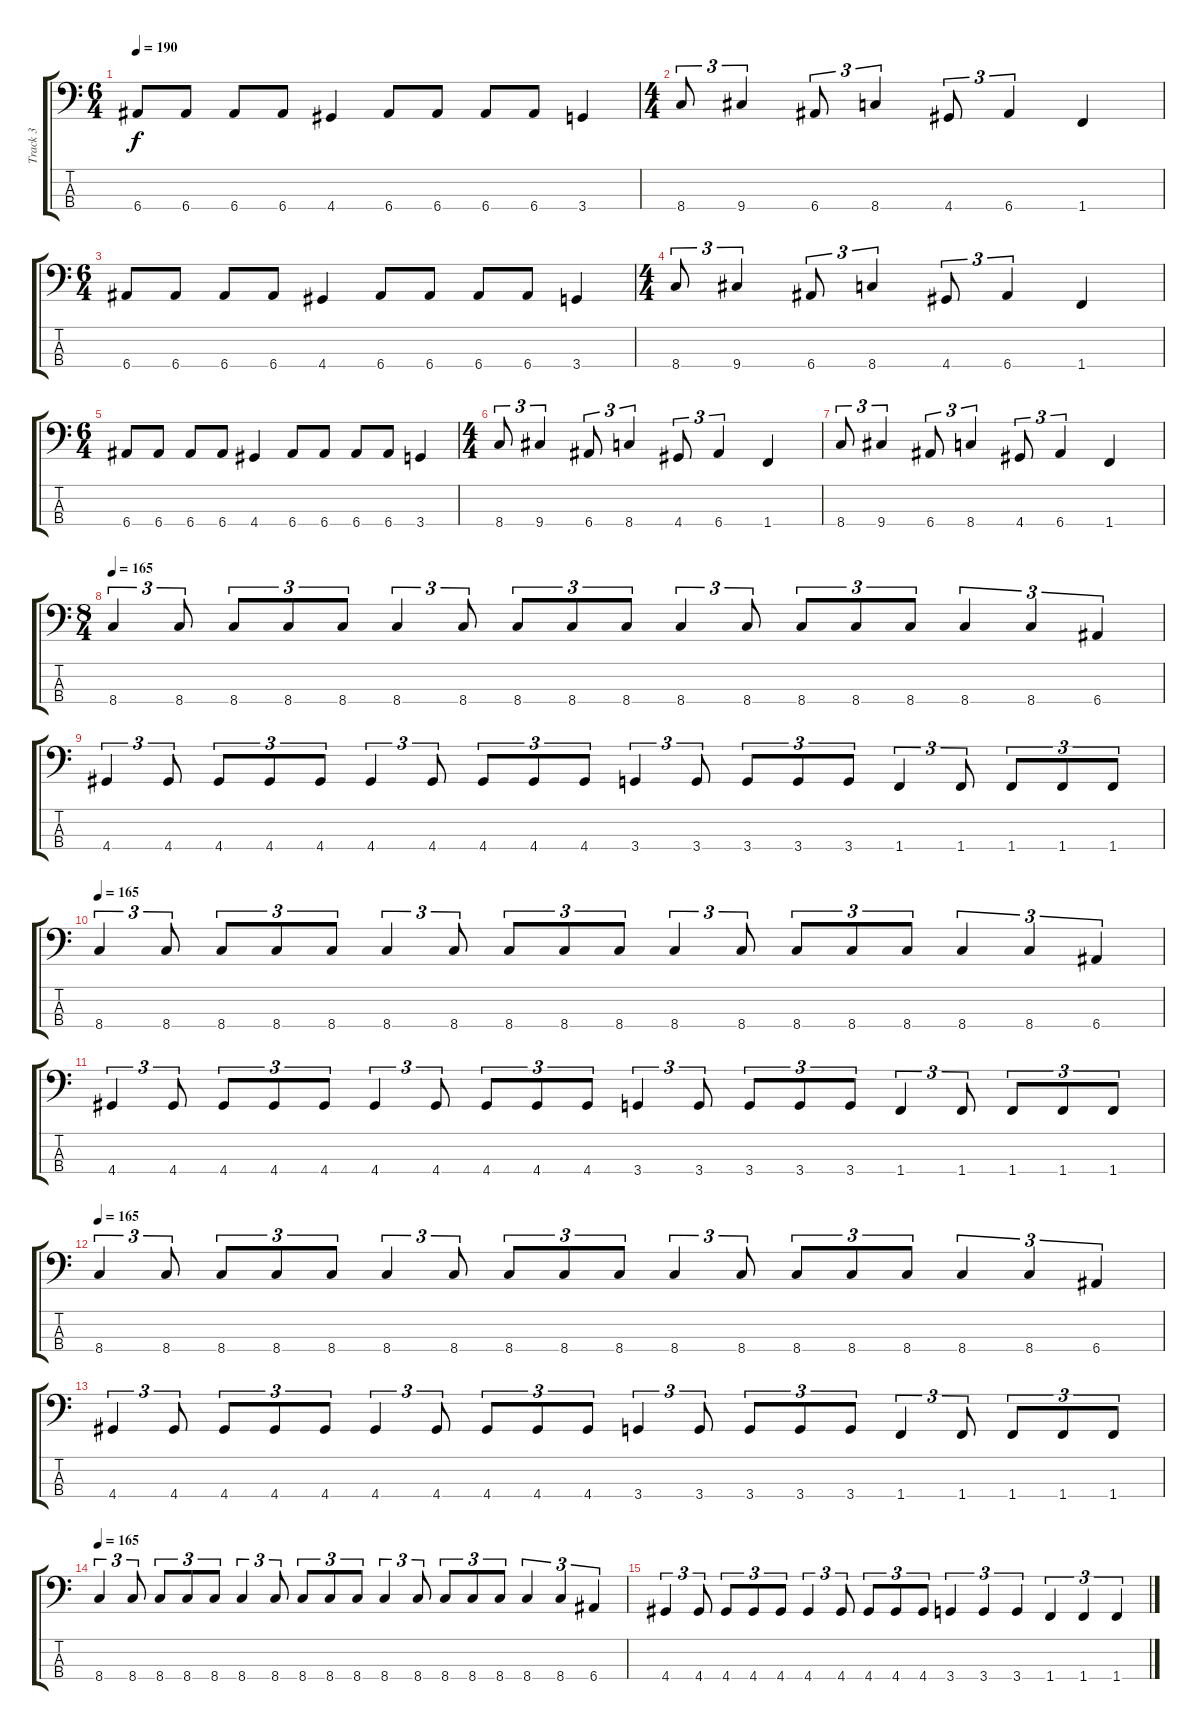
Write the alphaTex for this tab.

\track ("Track 3" "Track 3") {instrument electricbassfinger}
\staff {score tabs}
\tuning (G2 D2 A1 E1) {hide}
\ts (6 4)
\tempo 190
\clef f4
\ks c
6.4.8{dy f} 6.4.8 6.4.8 6.4.8 4.4.4 6.4.8 6.4.8 6.4.8 6.4.8 3.4.4 |
\ts (4 4)
8.4.8{tu (3 2)} 9.4.4{tu (3 2)} 6.4.8{tu (3 2)} 8.4.4{tu (3 2)} 4.4.8{tu (3 2)} 6.4.4{tu (3 2)} 1.4.4 |
\ts (6 4)
6.4.8 6.4.8 6.4.8 6.4.8 4.4.4 6.4.8 6.4.8 6.4.8 6.4.8 3.4.4 |
\ts (4 4)
8.4.8{tu (3 2)} 9.4.4{tu (3 2)} 6.4.8{tu (3 2)} 8.4.4{tu (3 2)} 4.4.8{tu (3 2)} 6.4.4{tu (3 2)} 1.4.4 |
\ts (6 4)
6.4.8 6.4.8 6.4.8 6.4.8 4.4.4 6.4.8 6.4.8 6.4.8 6.4.8 3.4.4 |
\ts (4 4)
8.4.8{tu (3 2)} 9.4.4{tu (3 2)} 6.4.8{tu (3 2)} 8.4.4{tu (3 2)} 4.4.8{tu (3 2)} 6.4.4{tu (3 2)} 1.4.4 |
8.4.8{tu (3 2)} 9.4.4{tu (3 2)} 6.4.8{tu (3 2)} 8.4.4{tu (3 2)} 4.4.8{tu (3 2)} 6.4.4{tu (3 2)} 1.4.4 |
\ts (8 4)
\tempo 165
8.4.4{tu (3 2)} 8.4.8{tu (3 2)} 8.4.8{tu (3 2)} 8.4.8{tu (3 2)} 8.4.8{tu (3 2)} 8.4.4{tu (3 2)} 8.4.8{tu (3 2)} 8.4.8{tu (3 2)} 8.4.8{tu (3 2)} 8.4.8{tu (3 2)} 8.4.4{tu (3 2)} 8.4.8{tu (3 2)} 8.4.8{tu (3 2)} 8.4.8{tu (3 2)} 8.4.8{tu (3 2)} 8.4.4{tu (3 2)} 8.4.4{tu (3 2)} 6.4.4{tu (3 2)} |
4.4.4{tu (3 2)} 4.4.8{tu (3 2)} 4.4.8{tu (3 2)} 4.4.8{tu (3 2)} 4.4.8{tu (3 2)} 4.4.4{tu (3 2)} 4.4.8{tu (3 2)} 4.4.8{tu (3 2)} 4.4.8{tu (3 2)} 4.4.8{tu (3 2)} 3.4.4{tu (3 2)} 3.4.8{tu (3 2)} 3.4.8{tu (3 2)} 3.4.8{tu (3 2)} 3.4.8{tu (3 2)} 1.4.4{tu (3 2)} 1.4.8{tu (3 2)} 1.4.8{tu (3 2)} 1.4.8{tu (3 2)} 1.4.8{tu (3 2)} |
\tempo 165
8.4.4{tu (3 2)} 8.4.8{tu (3 2)} 8.4.8{tu (3 2)} 8.4.8{tu (3 2)} 8.4.8{tu (3 2)} 8.4.4{tu (3 2)} 8.4.8{tu (3 2)} 8.4.8{tu (3 2)} 8.4.8{tu (3 2)} 8.4.8{tu (3 2)} 8.4.4{tu (3 2)} 8.4.8{tu (3 2)} 8.4.8{tu (3 2)} 8.4.8{tu (3 2)} 8.4.8{tu (3 2)} 8.4.4{tu (3 2)} 8.4.4{tu (3 2)} 6.4.4{tu (3 2)} |
4.4.4{tu (3 2)} 4.4.8{tu (3 2)} 4.4.8{tu (3 2)} 4.4.8{tu (3 2)} 4.4.8{tu (3 2)} 4.4.4{tu (3 2)} 4.4.8{tu (3 2)} 4.4.8{tu (3 2)} 4.4.8{tu (3 2)} 4.4.8{tu (3 2)} 3.4.4{tu (3 2)} 3.4.8{tu (3 2)} 3.4.8{tu (3 2)} 3.4.8{tu (3 2)} 3.4.8{tu (3 2)} 1.4.4{tu (3 2)} 1.4.8{tu (3 2)} 1.4.8{tu (3 2)} 1.4.8{tu (3 2)} 1.4.8{tu (3 2)} |
\tempo 165
8.4.4{tu (3 2)} 8.4.8{tu (3 2)} 8.4.8{tu (3 2)} 8.4.8{tu (3 2)} 8.4.8{tu (3 2)} 8.4.4{tu (3 2)} 8.4.8{tu (3 2)} 8.4.8{tu (3 2)} 8.4.8{tu (3 2)} 8.4.8{tu (3 2)} 8.4.4{tu (3 2)} 8.4.8{tu (3 2)} 8.4.8{tu (3 2)} 8.4.8{tu (3 2)} 8.4.8{tu (3 2)} 8.4.4{tu (3 2)} 8.4.4{tu (3 2)} 6.4.4{tu (3 2)} |
4.4.4{tu (3 2)} 4.4.8{tu (3 2)} 4.4.8{tu (3 2)} 4.4.8{tu (3 2)} 4.4.8{tu (3 2)} 4.4.4{tu (3 2)} 4.4.8{tu (3 2)} 4.4.8{tu (3 2)} 4.4.8{tu (3 2)} 4.4.8{tu (3 2)} 3.4.4{tu (3 2)} 3.4.8{tu (3 2)} 3.4.8{tu (3 2)} 3.4.8{tu (3 2)} 3.4.8{tu (3 2)} 1.4.4{tu (3 2)} 1.4.8{tu (3 2)} 1.4.8{tu (3 2)} 1.4.8{tu (3 2)} 1.4.8{tu (3 2)} |
\tempo 165
8.4.4{tu (3 2)} 8.4.8{tu (3 2)} 8.4.8{tu (3 2)} 8.4.8{tu (3 2)} 8.4.8{tu (3 2)} 8.4.4{tu (3 2)} 8.4.8{tu (3 2)} 8.4.8{tu (3 2)} 8.4.8{tu (3 2)} 8.4.8{tu (3 2)} 8.4.4{tu (3 2)} 8.4.8{tu (3 2)} 8.4.8{tu (3 2)} 8.4.8{tu (3 2)} 8.4.8{tu (3 2)} 8.4.4{tu (3 2)} 8.4.4{tu (3 2)} 6.4.4{tu (3 2)} |
4.4.4{tu (3 2)} 4.4.8{tu (3 2)} 4.4.8{tu (3 2)} 4.4.8{tu (3 2)} 4.4.8{tu (3 2)} 4.4.4{tu (3 2)} 4.4.8{tu (3 2)} 4.4.8{tu (3 2)} 4.4.8{tu (3 2)} 4.4.8{tu (3 2)} 3.4.4{tu (3 2)} 3.4.4{tu (3 2)} 3.4.4{tu (3 2)} 1.4.4{tu (3 2)} 1.4.4{tu (3 2)} 1.4.4{tu (3 2)}
